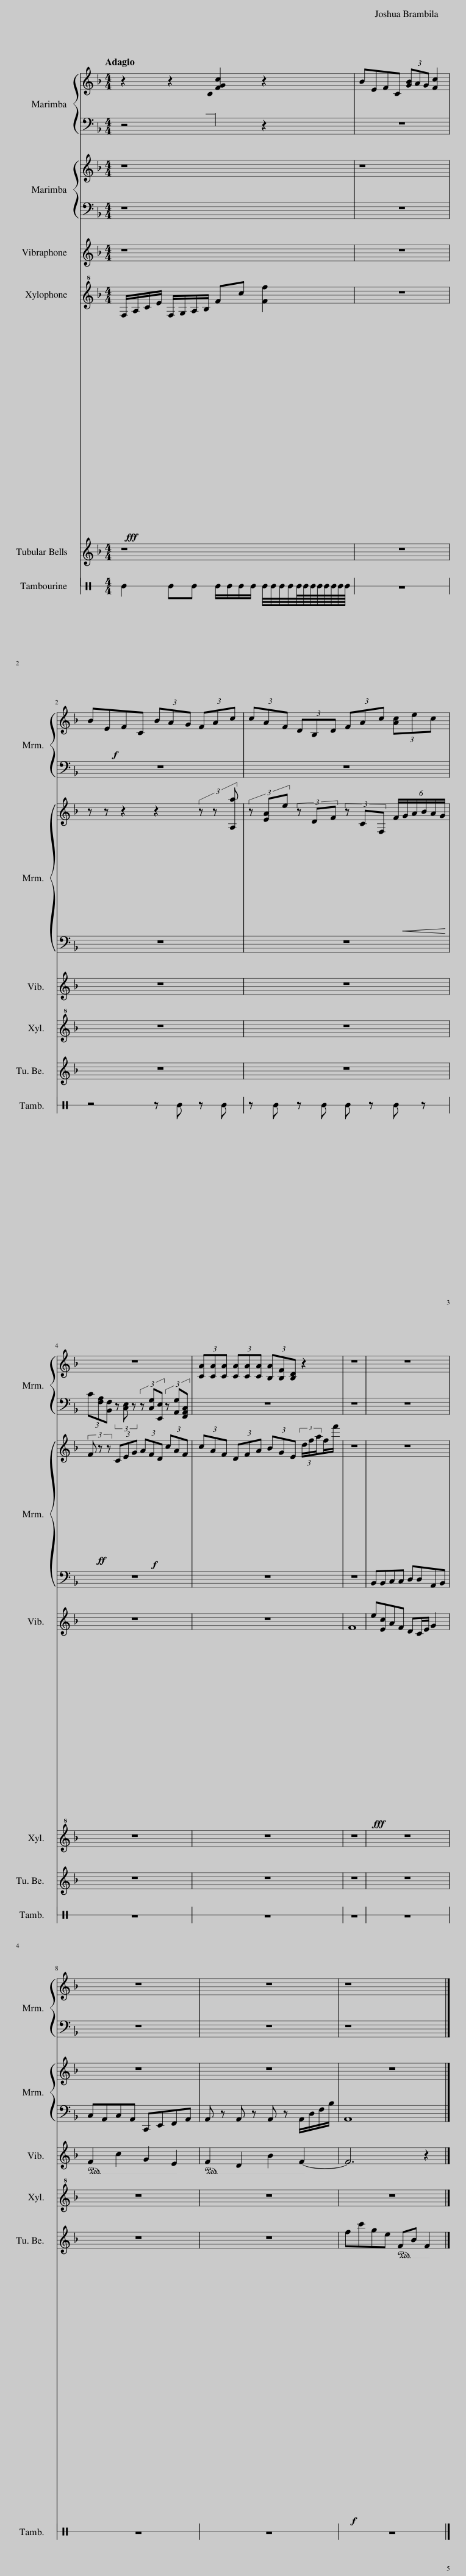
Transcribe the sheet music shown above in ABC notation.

X:1
%%score { 1 | 2 } { 3 | 4 } 5 6 7 8
L:1/8
Q:1/4=58
M:4/4
I:linebreak $
K:F
V:1 treble
V:2 bass
V:3 treble
V:4 bass
V:5 treble
V:6 treble+8
V:7 treble
V:8 perc stafflines=1
K:none
V:1
 z2 z2 [FGc]2 z2 | BEFC (3[GB]AG [Fc]2 |$!f! BEFC (3BAG (3FAc | (3cAF (3DB,D (3FAc (3[Ac]ec |$ z8 | %5
 (3[CA][CA][CA] (3[CA][CA][CA] (3[B,A][B,F][B,D] z2 | z8 | z8 |$ z8 | z8 | %10
 z8 |] %11
V:2
 z4 D2 z2 | z8 |$ z8 | z8 |$ (3C[F,A,][B,,F,] (3z [C,E,] z (3z [C,G,][E,,E,] (3z [A,,G,][F,,A,,C,] | %5
 z8 | z8 | z8 |$ z8 | z8 | %10
 z8 |] %11
V:3
 z8 | z8 |$ z z z2 z2 (3z z [A,a] | (3z [EA]e (3z DF (3z CF, (6:4:6F/!<(!G/A/B/A/G/!<)! |$!ff! (3F z z!f! (3CEG (3AFD (3cAF | %5
 (3cAF (3DFA (3BGE (9:6:3(1:1:3d/f/a/f/f'/ | z8 | z8 |$ z8 | z8 | %10
 z8 |] %11
V:4
 z8 | z8 |$ z8 | z8 |$ z8 | %5
 z8 | z8 | B,,B,,C,C, D,D,A,,B,, |$ C,A,,C,A,, C,,E,,F,,A,, | A,, z A,, z A,, z A,,/D,/F,/B,/ | %10
 A,,8 |] %11
V:5
 z8 | z8 |$ z8 | z8 |$ z8 | %5
 z8 | F8 |!fff! e[Ec]AF DC/E/ G2 |$!ped! F2 c2 G2 E2!ped-up! |!ped! F2 D2 B2 F2-!ped-up! | %10
 F6 z2 |] %11
V:6
!fff! F,/A,/C/E/ F,/G,/A,/B,/ Fc [Ff]2 | z8 |$ z8 | z8 |$ z8 | %5
 z8 | z8 | z8 |$ z8 | z8 | %10
 z8 |] %11
V:7
 z8 | z8 |$ z8 | z8 |$ z8 | %5
 z8 | z8 | z8 |$ z8 | z8 | %10
!f! fc'ge!ped! FB F2!ped-up! |] %11
V:8
[K:C] E2 E!mf!E!>(! E/E/E/E/ E/4E/4E/4E/4E/8E/8E/8E/8E/8E/8E/8E/8!>)! |!p! z8 |$ z4 z!f! E z E | z E z E E z E z |$ z8 | %5
 z8 | z8 | z8 |$ z8 | z8 | %10
 z8 |] %11
